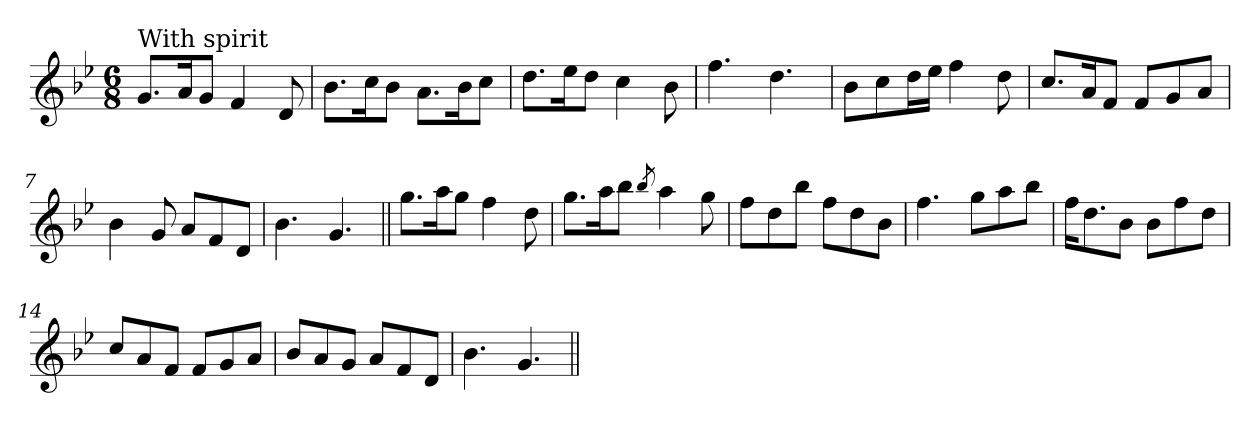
**kern
*part1
*staff1
*clefG2
*k[b-e-]
*g:
*M6/8
=1
!LO:TX:a:t=With spirit
8.g/L
16a/K
8g/J
4f/
8d/
=2
8.b-\L
16cc\K
8b-\J
8.a\L
16b-\K
8cc\J
=3
8.dd\L
16ee-\K
8dd\J
4cc\
8b-\
=4
4.ff\
4.dd\
=5
8b-\L
8cc\
16dd\L
16ee-\JJ
4ff\
8dd\
=6
8.cc/L
16a/K
8f/J
8f/L
8g/
8a/J
=7
4b-\
8g/
8a/L
8f/
8d/J
=8
4.b-\
4.g/
!!LO:LB:g=z
=9||
8.gg\L
16aa\K
8gg\J
4ff\
8dd\
=10
8.gg\L
16aa\K
8bb-\J
8qbb-/
4aa\
8gg\
=11
8ff\L
8dd\
8bb-\J
8ff\L
8dd\
8b-\J
=12
4.ff\
8gg\L
8aa\
8bb-\J
=13
16ff\KL
8.dd\
8b-\J
8b-\L
8ff\
8dd\J
=14
8cc/L
8a/
8f/J
8f/L
8g/
8a/J
=15
8b-/L
8a/
8g/J
8a/L
8f/
8d/J
!!LO:LB:g=z
=16
4.b-\
4.g/
=||
*-
